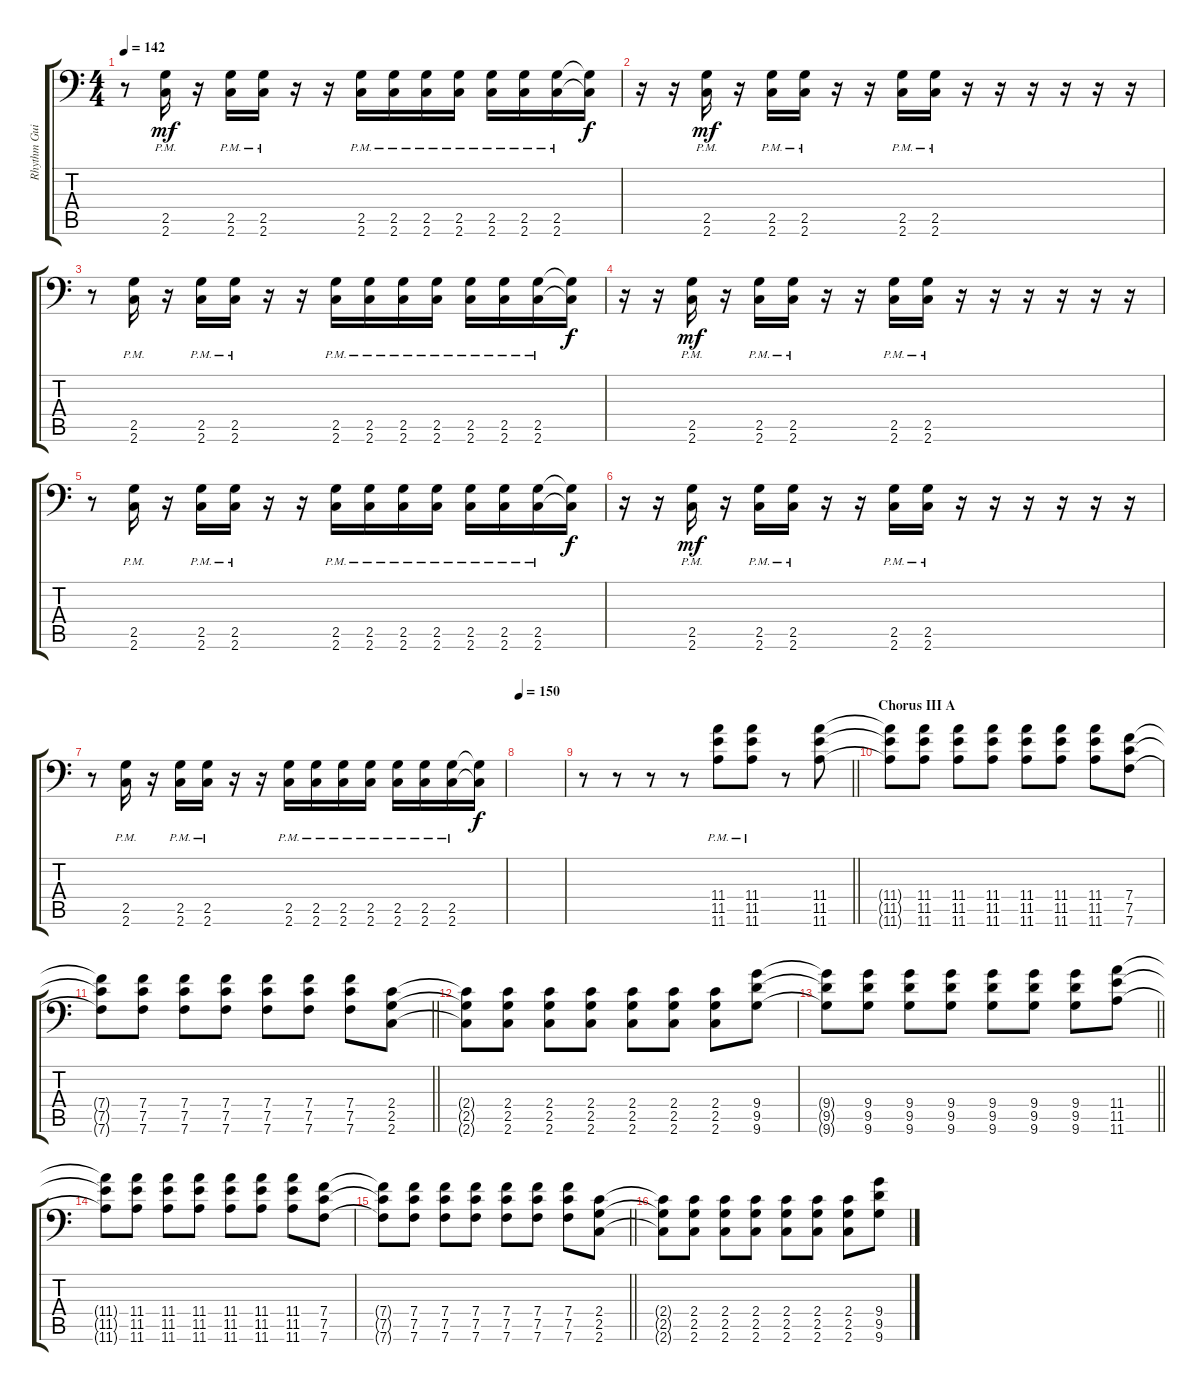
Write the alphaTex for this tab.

\track ("Rhythm Guitar" "Rhythm Gui") {instrument overdrivenguitar}
\staff {score tabs}
\tuning (C4 G3 Eb3 Bb2 F2 Bb1) {hide}
\ts (4 4)
\tempo 142
\clef f4
\ks c
r.8{dy mf} (2.5{pm} 2.6{pm}).16 r.16 (2.5{pm} 2.6{pm}).16 (2.5{pm} 2.6{pm}).16 r.16 r.16 (2.5{pm} 2.6{pm}).16 (2.5{pm} 2.6{pm}).16 (2.5{pm} 2.6{pm}).16 (2.5{pm} 2.6{pm}).16 (2.5{pm} 2.6{pm}).16 (2.5{pm} 2.6{pm}).16 (2.5{pm} 2.6{pm}).16 (2.5{t} 2.6{t}).16{dy f} |
r.16 r.16 (2.5{pm} 2.6{pm}).16{dy mf} r.16 (2.5{pm} 2.6{pm}).16 (2.5{pm} 2.6{pm}).16 r.16 r.16 (2.5{pm} 2.6{pm}).16 (2.5{pm} 2.6{pm}).16 r.16 r.16 r.16 r.16 r.16 r.16 |
r.8 (2.5{pm} 2.6{pm}).16 r.16 (2.5{pm} 2.6{pm}).16 (2.5{pm} 2.6{pm}).16 r.16 r.16 (2.5{pm} 2.6{pm}).16 (2.5{pm} 2.6{pm}).16 (2.5{pm} 2.6{pm}).16 (2.5{pm} 2.6{pm}).16 (2.5{pm} 2.6{pm}).16 (2.5{pm} 2.6{pm}).16 (2.5{pm} 2.6{pm}).16 (2.5{t} 2.6{t}).16{dy f} |
r.16 r.16 (2.5{pm} 2.6{pm}).16{dy mf} r.16 (2.5{pm} 2.6{pm}).16 (2.5{pm} 2.6{pm}).16 r.16 r.16 (2.5{pm} 2.6{pm}).16 (2.5{pm} 2.6{pm}).16 r.16 r.16 r.16 r.16 r.16 r.16 |
r.8 (2.5{pm} 2.6{pm}).16 r.16 (2.5{pm} 2.6{pm}).16 (2.5{pm} 2.6{pm}).16 r.16 r.16 (2.5{pm} 2.6{pm}).16 (2.5{pm} 2.6{pm}).16 (2.5{pm} 2.6{pm}).16 (2.5{pm} 2.6{pm}).16 (2.5{pm} 2.6{pm}).16 (2.5{pm} 2.6{pm}).16 (2.5{pm} 2.6{pm}).16 (2.5{t} 2.6{t}).16{dy f} |
r.16 r.16 (2.5{pm} 2.6{pm}).16{dy mf} r.16 (2.5{pm} 2.6{pm}).16 (2.5{pm} 2.6{pm}).16 r.16 r.16 (2.5{pm} 2.6{pm}).16 (2.5{pm} 2.6{pm}).16 r.16 r.16 r.16 r.16 r.16 r.16 |
r.8 (2.5{pm} 2.6{pm}).16 r.16 (2.5{pm} 2.6{pm}).16 (2.5{pm} 2.6{pm}).16 r.16 r.16 (2.5{pm} 2.6{pm}).16 (2.5{pm} 2.6{pm}).16 (2.5{pm} 2.6{pm}).16 (2.5{pm} 2.6{pm}).16 (2.5{pm} 2.6{pm}).16 (2.5{pm} 2.6{pm}).16 (2.5{pm} 2.6{pm}).16 (2.5{t} 2.6{t}).16{dy f} |
\tempo 150
|
\barLineRight lightlight
r.8 r.8 r.8 r.8 (11.4{pm} 11.5{pm} 11.6{pm}).8 (11.4{pm} 11.5{pm} 11.6{pm}).8 r.8 (11.4 11.5 11.6).8 |
\section ("" "Chorus III A")
(11.4{t} 11.5{t} 11.6{t}).8 (11.4 11.5 11.6).8 (11.4 11.5 11.6).8 (11.4 11.5 11.6).8 (11.4 11.5 11.6).8 (11.4 11.5 11.6).8 (11.4 11.5 11.6).8 (7.4 7.5 7.6).8 |
\barLineRight lightlight
(7.4{t} 7.5{t} 7.6{t}).8 (7.4 7.5 7.6).8 (7.4 7.5 7.6).8 (7.4 7.5 7.6).8 (7.4 7.5 7.6).8 (7.4 7.5 7.6).8 (7.4 7.5 7.6).8 (2.4 2.5 2.6).8 |
(2.4{t} 2.5{t} 2.6{t}).8 (2.4 2.5 2.6).8 (2.4 2.5 2.6).8 (2.4 2.5 2.6).8 (2.4 2.5 2.6).8 (2.4 2.5 2.6).8 (2.4 2.5 2.6).8 (9.4 9.5 9.6).8 |
\barLineRight lightlight
(9.4{t} 9.5{t} 9.6{t}).8 (9.4 9.5 9.6).8 (9.4 9.5 9.6).8 (9.4 9.5 9.6).8 (9.4 9.5 9.6).8 (9.4 9.5 9.6).8 (9.4 9.5 9.6).8 (11.4 11.5 11.6).8 |
(11.4{t} 11.5{t} 11.6{t}).8 (11.4 11.5 11.6).8 (11.4 11.5 11.6).8 (11.4 11.5 11.6).8 (11.4 11.5 11.6).8 (11.4 11.5 11.6).8 (11.4 11.5 11.6).8 (7.4 7.5 7.6).8 |
\barLineRight lightlight
(7.4{t} 7.5{t} 7.6{t}).8 (7.4 7.5 7.6).8 (7.4 7.5 7.6).8 (7.4 7.5 7.6).8 (7.4 7.5 7.6).8 (7.4 7.5 7.6).8 (7.4 7.5 7.6).8 (2.4 2.5 2.6).8 |
(2.4{t} 2.5{t} 2.6{t}).8 (2.4 2.5 2.6).8 (2.4 2.5 2.6).8 (2.4 2.5 2.6).8 (2.4 2.5 2.6).8 (2.4 2.5 2.6).8 (2.4 2.5 2.6).8 (9.4 9.5 9.6).8
